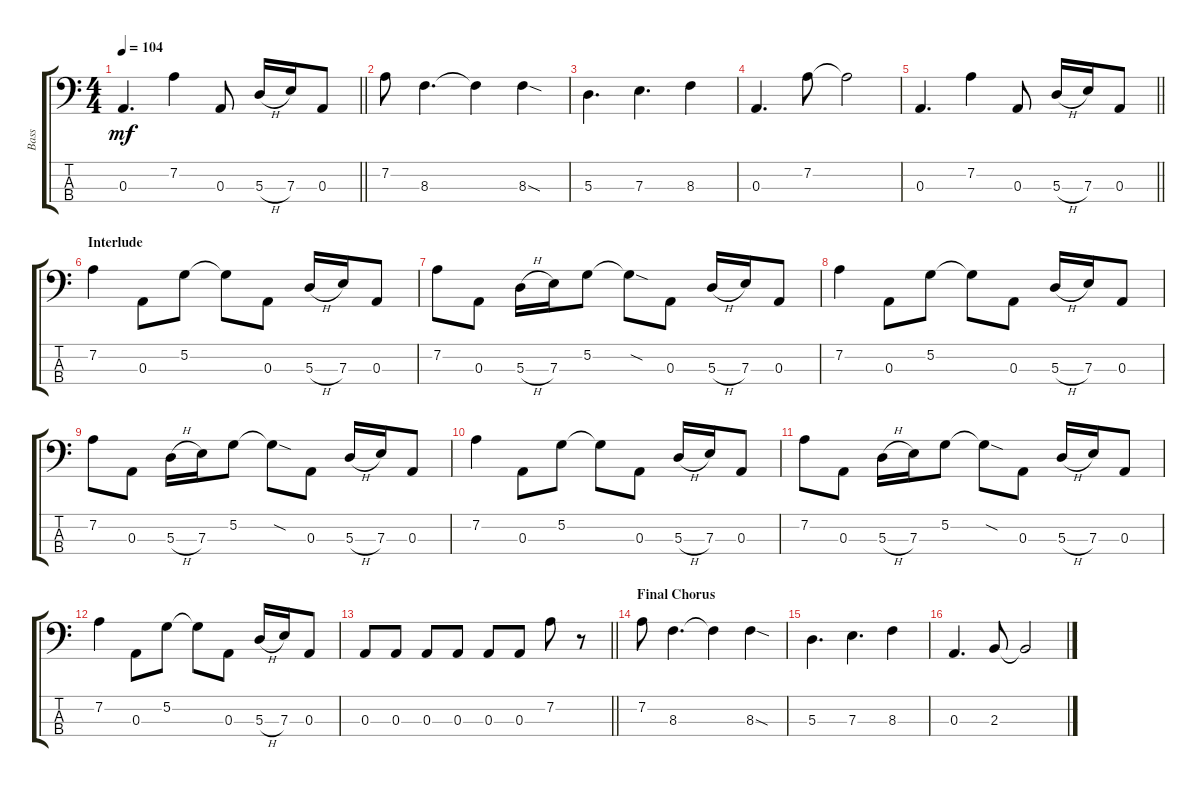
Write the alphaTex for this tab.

\track ("Bass" "Bass") {instrument electricbassfinger}
\staff {score tabs}
\tuning (G2 D2 A1 E1) {hide}
\ts (4 4)
\tempo 104
\clef f4
\barLineRight lightlight
\ks c
0.3.4{d dy mf} 7.2.4 0.3.8 5.3{h}.16 7.3.16 0.3.8 |
7.2.8 8.3.4{d} 8.3{t}.4 8.3{sod}.4 |
5.3.4{d} 7.3.4{d} 8.3.4 |
0.3.4{d} 7.2.8 7.2{t}.2 |
\barLineRight lightlight
0.3.4{d} 7.2.4 0.3.8 5.3{h}.16 7.3.16 0.3.8 |
\section ("" "Interlude")
7.2.4 0.3.8 5.2.8 5.2{t}.8 0.3.8 5.3{h}.16 7.3.16 0.3.8 |
7.2.8 0.3.8 5.3{h}.16 7.3.16 5.2.8 5.2{sod t}.8 0.3.8 5.3{h}.16 7.3.16 0.3.8 |
7.2.4 0.3.8 5.2.8 5.2{t}.8 0.3.8 5.3{h}.16 7.3.16 0.3.8 |
7.2.8 0.3.8 5.3{h}.16 7.3.16 5.2.8 5.2{sod t}.8 0.3.8 5.3{h}.16 7.3.16 0.3.8 |
7.2.4 0.3.8 5.2.8 5.2{t}.8 0.3.8 5.3{h}.16 7.3.16 0.3.8 |
7.2.8 0.3.8 5.3{h}.16 7.3.16 5.2.8 5.2{sod t}.8 0.3.8 5.3{h}.16 7.3.16 0.3.8 |
7.2.4 0.3.8 5.2.8 5.2{t}.8 0.3.8 5.3{h}.16 7.3.16 0.3.8 |
\barLineRight lightlight
0.3.8 0.3.8 0.3.8 0.3.8 0.3.8 0.3.8 7.2.8 r.8 |
\section ("" "Final Chorus")
7.2.8 8.3.4{d} 8.3{t}.4 8.3{sod}.4 |
5.3.4{d} 7.3.4{d} 8.3.4 |
0.3.4{d} 2.3.8 2.3{t}.2
